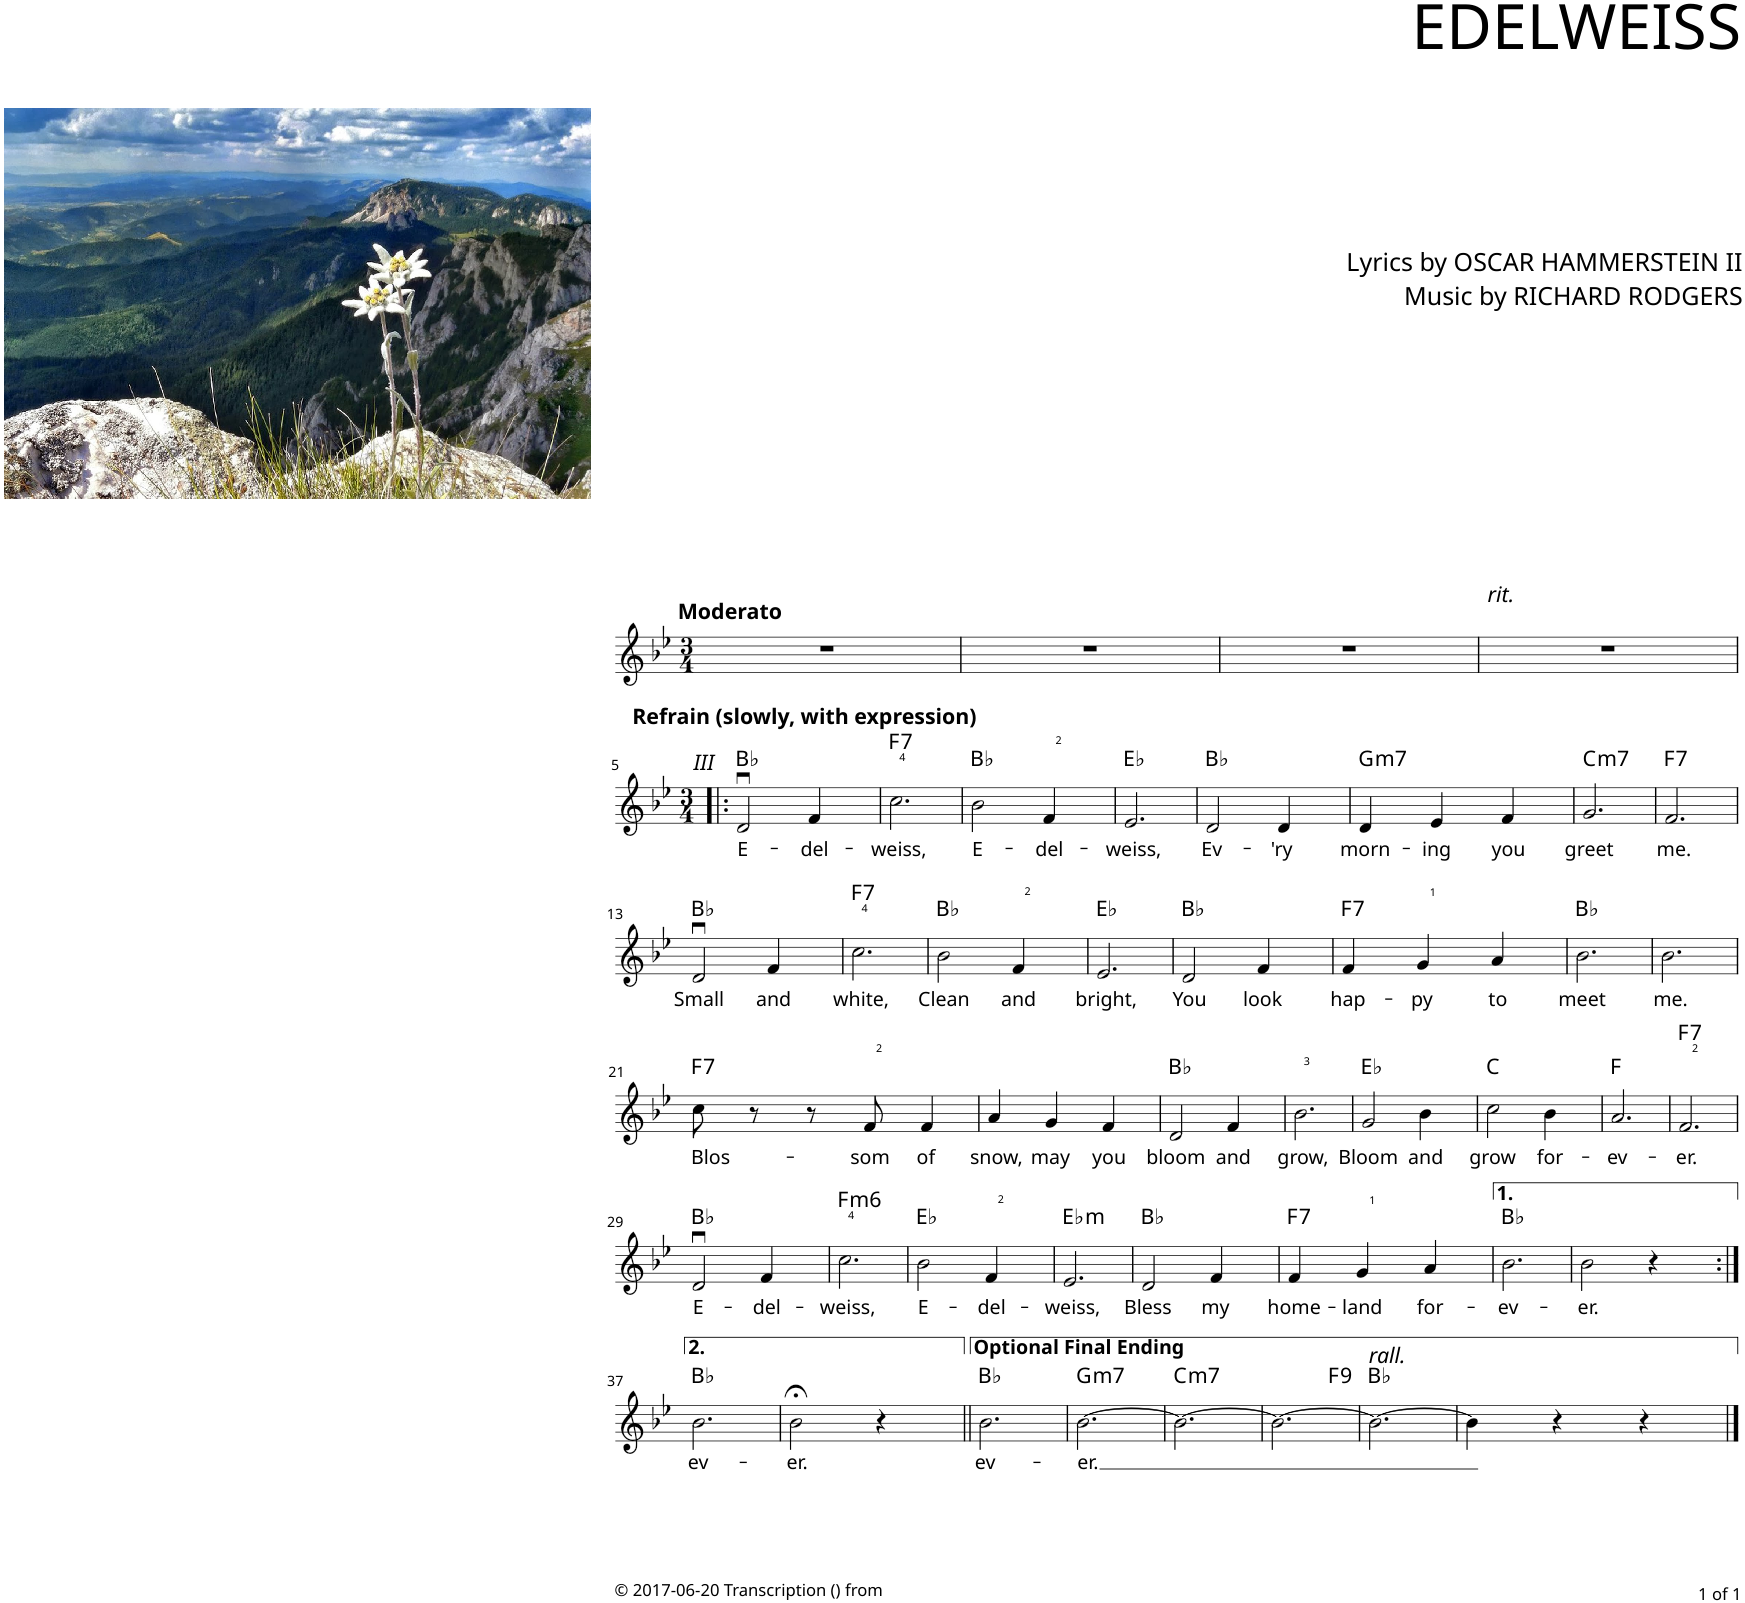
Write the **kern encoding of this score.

**kern	**text	**harte
*part1	*part1	*part1
*staff1	*staff1	*
*I"Violin	*	*
*I'Vln	*	*
*clefG2	*	*
*k[b-e-]	*	*
*M3/4	*	*
=1	=1	=1
!LO:TX:a:B:t=Moderato	!	!
2.r	.	.
=2	=2	=2
2.r	.	.
=3	=3	=3
2.r	.	.
=4	=4	=4
!LO:TX:a:i:t=rit.	!	!
2.r	.	.
!!LO:LB:g=z
=5!|:	=5!|:	=5!|:
*M3/4	*	*
!LO:TX:a:B:t=Refrain (slowly, with expression)	!	!
!LO:TX:a:i:t=III	!	!
!	!LO:LY:b	!
2du/	E-	Bb:maj
!	!LO:LY:b	!
4f/	-del-	.
=6	=6	=6
!	!LO:LY:b	!LO:H:kt=7
2.cc\	-weiss,	F:7
=7	=7	=7
!	!LO:LY:b	!
2b-\	E-	Bb:maj
!	!LO:LY:b	!
4f/	-del-	.
=8	=8	=8
!	!LO:LY:b	!
2.e-/	-weiss,	Eb:maj
=9	=9	=9
!	!LO:LY:b	!
2d/	Ev-	Bb:maj
!	!LO:LY:b	!
4d/	-'ry	.
=10	=10	=10
!	!LO:LY:b	!LO:H:kt=m7
4d/	morn-	G:min7
!	!LO:LY:b	!
4e-/	-ing	.
!	!LO:LY:b	!
4f/	you	.
=11	=11	=11
!	!LO:LY:b	!LO:H:kt=m7
2.g/	greet	C:min7
=12	=12	=12
!	!LO:LY:b	!LO:H:kt=7
2.f/	me.	F:7
!!LO:LB:g=z
=13	=13	=13
!	!LO:LY:b	!
2du/	Small	Bb:maj
!	!LO:LY:b	!
4f/	and	.
=14	=14	=14
!	!LO:LY:b	!LO:H:kt=7
2.cc\	white,	F:7
=15	=15	=15
!	!LO:LY:b	!
2b-\	Clean	Bb:maj
!	!LO:LY:b	!
4f/	and	.
=16	=16	=16
!	!LO:LY:b	!
2.e-/	bright,	Eb:maj
=17	=17	=17
!	!LO:LY:b	!
2d/	You	Bb:maj
!	!LO:LY:b	!
4f/	look	.
=18	=18	=18
!	!LO:LY:b	!LO:H:kt=7
4f/	hap-	F:7
!	!LO:LY:b	!
4g/	-py	.
!	!LO:LY:b	!
4a/	to	.
=19	=19	=19
!	!LO:LY:b	!
2.b-\	meet	Bb:maj
=20	=20	=20
!	!LO:LY:b	!
2.b-\	me.	.
!!LO:LB:g=z
=21	=21	=21
!	!LO:LY:b	!LO:H:kt=7
8cc\	Blos-	F:7
8r	.	.
8r	.	.
!	!LO:LY:b	!
8f/	-som	.
!	!LO:LY:b	!
4f/	of	.
=22	=22	=22
!	!LO:LY:b	!
4a/	snow,	.
!	!LO:LY:b	!
4g/	may	.
!	!LO:LY:b	!
4f/	you	.
=23	=23	=23
!	!LO:LY:b	!
2d/	bloom	Bb:maj
!	!LO:LY:b	!
4f/	and	.
=24	=24	=24
!	!LO:LY:b	!
2.b-\	grow,	.
=25	=25	=25
!	!LO:LY:b	!
2g/	Bloom	Eb:maj
!	!LO:LY:b	!
4b-\	and	.
=26	=26	=26
!	!LO:LY:b	!
2cc\	grow	C:maj
!	!LO:LY:b	!
4b-\	for-	.
=27	=27	=27
!	!LO:LY:b	!
2.a/	-ev-	F:maj
=28	=28	=28
!	!LO:LY:b	!LO:H:kt=7
2.f/	-er.	F:7
!!LO:LB:g=z
=29	=29	=29
!	!LO:LY:b	!
2du/	E-	Bb:maj
!	!LO:LY:b	!
4f/	-del-	.
=30	=30	=30
!	!LO:LY:b	!LO:H:kt=m6
2.cc\	-weiss,	F:min6
=31	=31	=31
!	!LO:LY:b	!
2b-\	E-	Eb:maj
!	!LO:LY:b	!
4f/	-del-	.
=32	=32	=32
!	!LO:LY:b	!LO:H:kt=m
2.e-/	-weiss,	Eb:min
=33	=33	=33
!	!LO:LY:b	!
2d/	Bless	Bb:maj
!	!LO:LY:b	!
4f/	my	.
=34	=34	=34
!	!LO:LY:b	!LO:H:kt=7
4f/	home-	F:7
!	!LO:LY:b	!
4g/	-land	.
!	!LO:LY:b	!
4a/	for-	.
=35	=35	=35
!	!LO:LY:b	!
2.b-\	-ev-	Bb:maj
=36	=36	=36
!	!LO:LY:b	!
2b-\	-er.	.
4r	.	.
!!LO:LB:g=z
=37:|!	=37:|!	=37:|!
!	!LO:LY:b	!
2.b-\	ev-	Bb:maj
=38	=38	=38
!	!LO:LY:b	!
2b-;<\	-er.	.
4r	.	.
=39||	=39||	=39||
!	!LO:LY:b	!
2.b-\	ev-	Bb:maj
=40	=40	=40
!	!LO:LY:b	!LO:H:kt=m7
[2.b-\	-er.	G:min7
=41	=41	=41
!	!	!LO:H:kt=m7
2.b-\_	.	C:min7
=42	=42	=42
!	!	!LO:H:kt=N.C.
*^	*	*
2.b-\_	2ryy	.	N
!	!	!	!LO:H:kt=9
.	4ryy	.	F:9
=43	=43	=43	=43
!LO:TX:a:i:t=rall.	!	!	!
*v	*v	*	*
2.b-\_	.	Bb:maj
=44	=44	=44
4b-\]	.	.
4r	.	.
4r	.	.
==	==	==
*-	*-	*-
